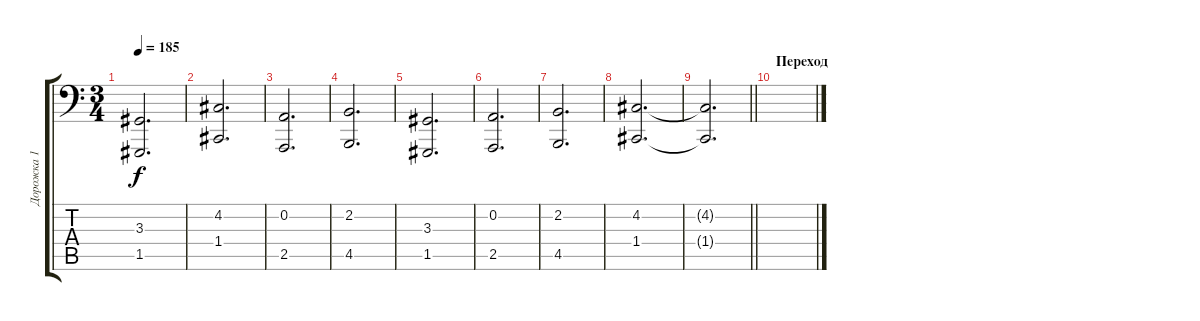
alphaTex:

\track ("Дорожка 1" "Дорожка 1") {instrument pad4choir}
\staff {score tabs}
\tuning (D3 A2 F2 C2 G1 C1) {hide}
\ts (3 4)
\tempo 185
\clef f4
\ks c
(3.3 1.5).2{d dy f} |
(4.2 1.4).2{d} |
(0.2 2.5).2{d} |
(2.2 4.5).2{d} |
(3.3 1.5).2{d} |
(0.2 2.5).2{d} |
(2.2 4.5).2{d} |
(4.2 1.4).2{d} |
\barLineRight lightlight
(4.2{t} 1.4{t}).2{d} |
\section ("" "Переход")
